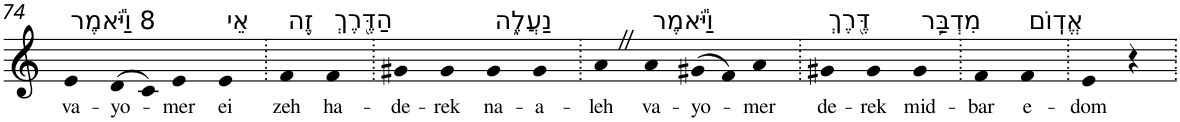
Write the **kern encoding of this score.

**kern	**text
*part1	*part1
*staff1	*staff1
*I"Piano	*
*I'Pno	*
!!LO:PB:g=z
*clefG2	*
*k[]	*
=74	=74
!LO:TX:a:t=8 וַיֹּ֕אמֶר	!
!	!LO:LY:b
4e	va-
!	!LO:LY:b
(>8d	-yo-
8c)	.
!	!LO:LY:b
4e	-mer
!LO:TX:a:t=אֵי	!
!	!LO:LY:b
4e	ei
=75.	=75.
!LO:TX:a:t=זֶ֥ה	!
!	!LO:LY:b
4f	zeh
!LO:TX:a:t=הַדֶּ֖רֶךְ	!
!	!LO:LY:b
4f	ha-
=76.	=76.
!	!LO:LY:b
4g#X	-de-
!	!LO:LY:b
4g#	-rek
!LO:TX:a:t=נַעֲלֶ֑ה	!
!	!LO:LY:b
4g#	na-
!	!LO:LY:b
4g#	-a-
=77.	=77.
!	!LO:LY:b
4aZ	-leh
!LO:TX:a:t=וַיֹּ֕אמֶר	!
!	!LO:LY:b
4a	va-
!	!LO:LY:b
(>8g#X	-yo-
8f)	.
!	!LO:LY:b
4a	-mer
=78.	=78.
!LO:TX:a:t=דֶּ֖רֶךְ	!
!	!LO:LY:b
4g#X	de-
!	!LO:LY:b
4g#	-rek
!LO:TX:a:t=מִדְבַּ֥ר	!
!	!LO:LY:b
4g#	mid-
=79.	=79.
!	!LO:LY:b
4f	-bar
!LO:TX:a:t=אֱדֽוֹם	!
!	!LO:LY:b
4f	e-
=80.	=80.
!	!LO:LY:b
4e	-dom
4r	.
=.	=.
*-	*-
